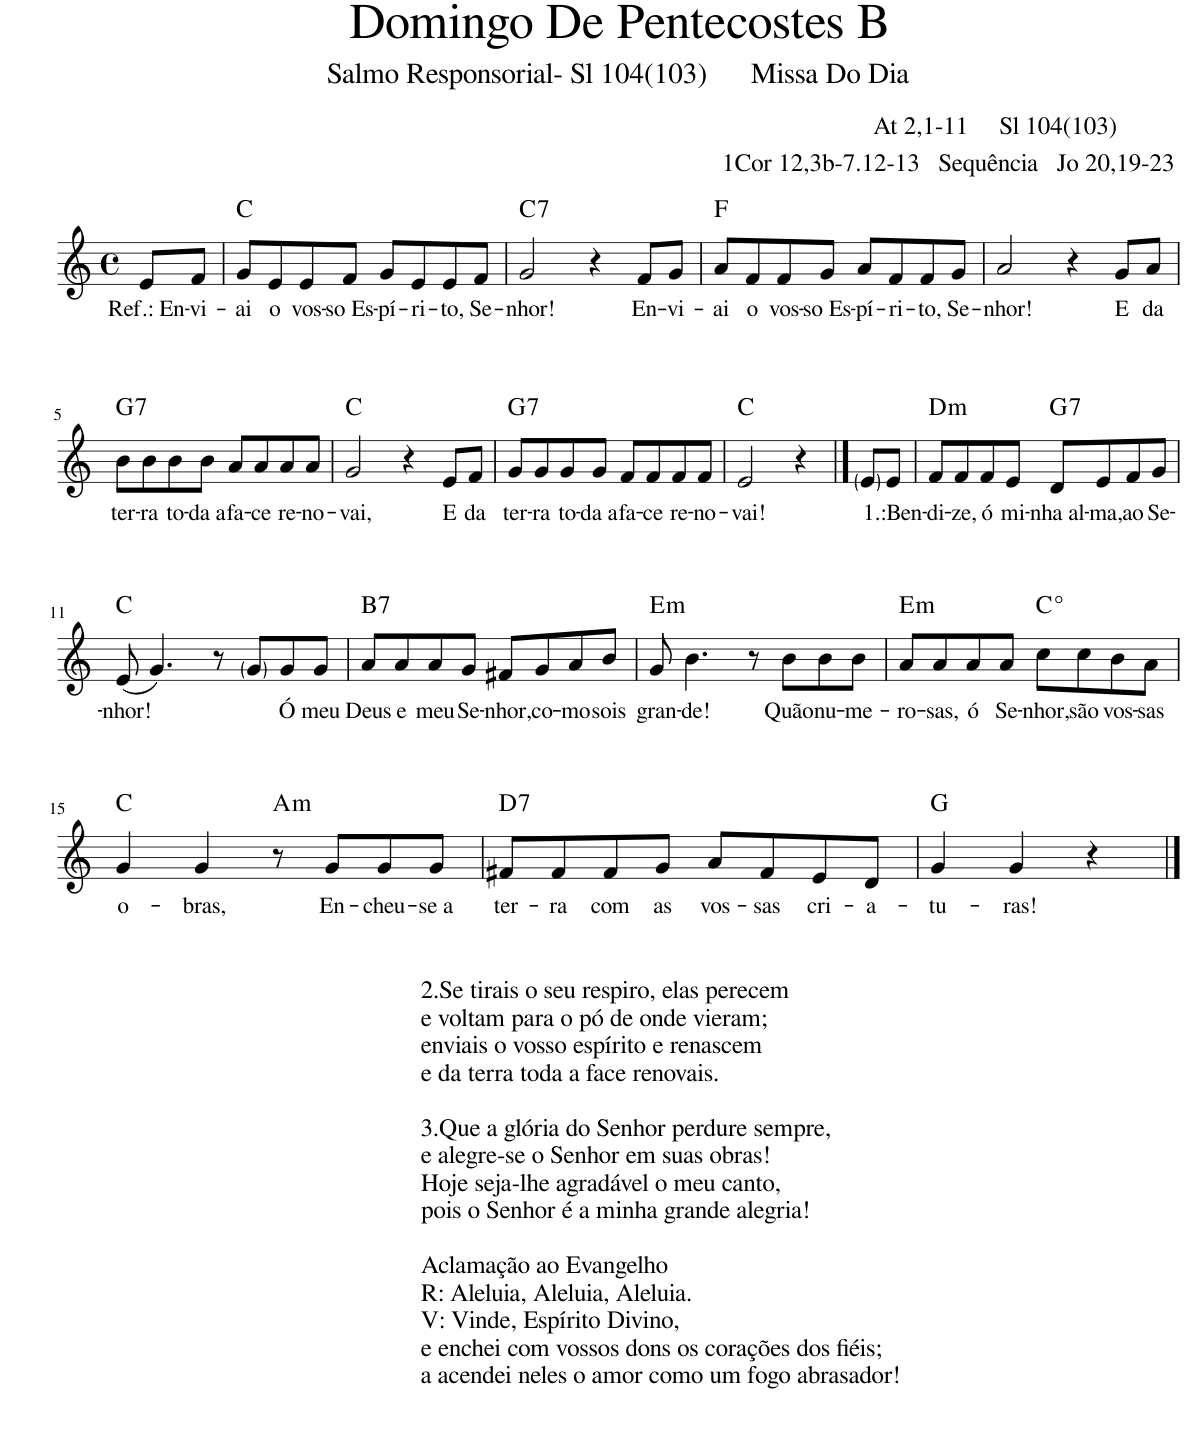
**kern	**text	**harte
*part1	*part1	*part1
*staff1	*staff1	*
*I"Voz	*	*
*I'Vo.	*	*
*clefG2	*	*
*k[]	*	*
*M4/4	*	*
*met(c)	*	*
=	=	=
!	!LO:LY:b	!
8e/L	Ref.: En-	.
!	!LO:LY:b	!
8f/J	-vi-	.
=1	=1	=1
!	!LO:LY:b	!
8g/L	-ai	C:maj
!	!LO:LY:b	!
8e/	o	.
!	!LO:LY:b	!
8e/	vos-	.
!	!LO:LY:b	!
8f/J	-so Es-	.
!	!LO:LY:b	!
8g/L	-pí-	.
!	!LO:LY:b	!
8e/	-ri-	.
!	!LO:LY:b	!
8e/	-to,	.
!	!LO:LY:b	!
8f/J	Se-	.
=2	=2	=2
!	!LO:LY:b	!LO:H:kt=7
2g/	-nhor!	C:7
4r	.	.
!	!LO:LY:b	!
8f/L	En-	.
!	!LO:LY:b	!
8g/J	-vi-	.
=3	=3	=3
!	!LO:LY:b	!
8a/L	-ai	F:maj
!	!LO:LY:b	!
8f/	o	.
!	!LO:LY:b	!
8f/	vos-	.
!	!LO:LY:b	!
8g/J	-so Es-	.
!	!LO:LY:b	!
8a/L	-pí-	.
!	!LO:LY:b	!
8f/	-ri-	.
!	!LO:LY:b	!
8f/	-to,	.
!	!LO:LY:b	!
8g/J	Se-	.
=4	=4	=4
!	!LO:LY:b	!
2a/	-nhor!	.
4r	.	.
!	!LO:LY:b	!
8g/L	E	.
!	!LO:LY:b	!
8a/J	da	.
!!LO:LB:g=z
=5	=5	=5
!	!LO:LY:b	!LO:H:kt=7
8b\L	ter-	G:7
!	!LO:LY:b	!
8b\	-ra	.
!	!LO:LY:b	!
8b\	to-	.
!	!LO:LY:b	!
8b\J	-da a	.
!	!LO:LY:b	!
8a/L	fa-	.
!	!LO:LY:b	!
8a/	-ce	.
!	!LO:LY:b	!
8a/	re-	.
!	!LO:LY:b	!
8a/J	-no-	.
=6	=6	=6
!	!LO:LY:b	!
2g/	-vai,	C:maj
4r	.	.
!	!LO:LY:b	!
8e/L	E	.
!	!LO:LY:b	!
8f/J	da	.
=7	=7	=7
!	!LO:LY:b	!LO:H:kt=7
8g/L	ter-	G:7
!	!LO:LY:b	!
8g/	-ra	.
!	!LO:LY:b	!
8g/	to-	.
!	!LO:LY:b	!
8g/J	-da a	.
!	!LO:LY:b	!
8f/L	fa-	.
!	!LO:LY:b	!
8f/	-ce	.
!	!LO:LY:b	!
8f/	re-	.
!	!LO:LY:b	!
8f/J	-no-	.
=8	=8	=8
!	!LO:LY:b	!
2e/	-vai!	C:maj
4r	.	.
==9	==9	==9
8e/L	.	.
!	!LO:LY:b	!
8e/J	1.:Ben-	.
=10	=10	=10
!	!LO:LY:b	!LO:H:kt=m
8f/L	-di-	D:min
!	!LO:LY:b	!
8f/	-ze,	.
!	!LO:LY:b	!
8f/	ó	.
!	!LO:LY:b	!
8e/J	mi-	.
!	!LO:LY:b	!LO:H:kt=7
8d/L	-nha al-	G:7
!	!LO:LY:b	!
8e/	-ma,	.
!	!LO:LY:b	!
8f/	ao	.
!	!LO:LY:b	!
8g/J	Se-	.
!!LO:LB:g=z
=11	=11	=11
!	!LO:LY:b	!
(8e/	-nhor!	C:maj
4.g/)	.	.
8r	.	.
8g/L	.	.
!	!LO:LY:b	!
8g/	Ó	.
!	!LO:LY:b	!
8g/J	meu	.
=12	=12	=12
!	!LO:LY:b	!LO:H:kt=7
8a/L	Deus	B:7
!	!LO:LY:b	!
8a/	e	.
!	!LO:LY:b	!
8a/	meu	.
!	!LO:LY:b	!
8g/J	Se-	.
!	!LO:LY:b	!
8f#X/L	-nhor,	.
!	!LO:LY:b	!
8g/	co-	.
!	!LO:LY:b	!
8a/	-mo	.
!	!LO:LY:b	!
8b/J	sois	.
=13	=13	=13
!	!LO:LY:b	!LO:H:kt=m
8g/	gran-	E:min
!	!LO:LY:b	!
4.b\	-de!	.
8r	.	.
!	!LO:LY:b	!
8b\L	Quão	.
!	!LO:LY:b	!
8b\	nu-	.
!	!LO:LY:b	!
8b\J	-me-	.
=14	=14	=14
!	!LO:LY:b	!LO:H:kt=m
8a/L	-ro-	E:min
!	!LO:LY:b	!
8a/	-sas,	.
!	!LO:LY:b	!
8a/	ó	.
!	!LO:LY:b	!
8a/J	Se-	.
!	!LO:LY:b	!LO:H:kt=°
8cc\L	-nhor,	.
!	!LO:LY:b	!
8cc\	são	.
!	!LO:LY:b	!
8b\	vos-	.
!	!LO:LY:b	!
8a\J	-sas	.
!!LO:LB:g=z
=15	=15	=15
!LO:TX:b:t=2.Se tirais o seu respiro, elas perecem	!	!
!LO:TX:b:t=e voltam para o pó de onde vieram;	!	!
!LO:TX:b:t=enviais o vosso espírito e renascem	!	!
!LO:TX:b:t=e da terra toda a face renovais.	!	!
!LO:TX:b:t=3.Que a glória do Senhor perdure sempre,	!	!
!LO:TX:b:t=e alegre-se o Senhor em suas obras!	!	!
!LO:TX:b:t=Hoje seja-lhe agradável o meu canto,	!	!
!LO:TX:b:t=pois o Senhor é a minha grande alegria!	!	!
!LO:TX:b:t=Aclamação ao Evangelho	!	!
!LO:TX:b:t=R&colon; Aleluia, Aleluia, Aleluia.	!	!
!LO:TX:b:t=V&colon; Vinde, Espírito Divino,	!	!
!LO:TX:b:t=e enchei com vossos dons os corações dos fiéis;	!	!
!LO:TX:b:t=a acendei neles o amor como um fogo abrasador!	!	!
!	!LO:LY:b	!
4g/	o-	C:maj
!	!LO:LY:b	!
4g/	-bras,	.
!	!	!LO:H:kt=m
8r	.	A:min
!	!LO:LY:b	!
8g/L	En-	.
!	!LO:LY:b	!
8g/	-cheu-	.
!	!LO:LY:b	!
8g/J	-se a	.
=16	=16	=16
!	!LO:LY:b	!LO:H:kt=7
8f#X/L	ter-	D:7
!	!LO:LY:b	!
8f#/	-ra	.
!	!LO:LY:b	!
8f#/	com	.
!	!LO:LY:b	!
8g/J	as	.
!	!LO:LY:b	!
8a/L	vos-	.
!	!LO:LY:b	!
8f#/	-sas	.
!	!LO:LY:b	!
8e/	cri-	.
!	!LO:LY:b	!
8d/J	-a-	.
=17	=17	=17
!	!LO:LY:b	!
4g/	-tu-	G:maj
!	!LO:LY:b	!
4g/	-ras!	.
4r	.	.
==	==	==
*-	*-	*-
